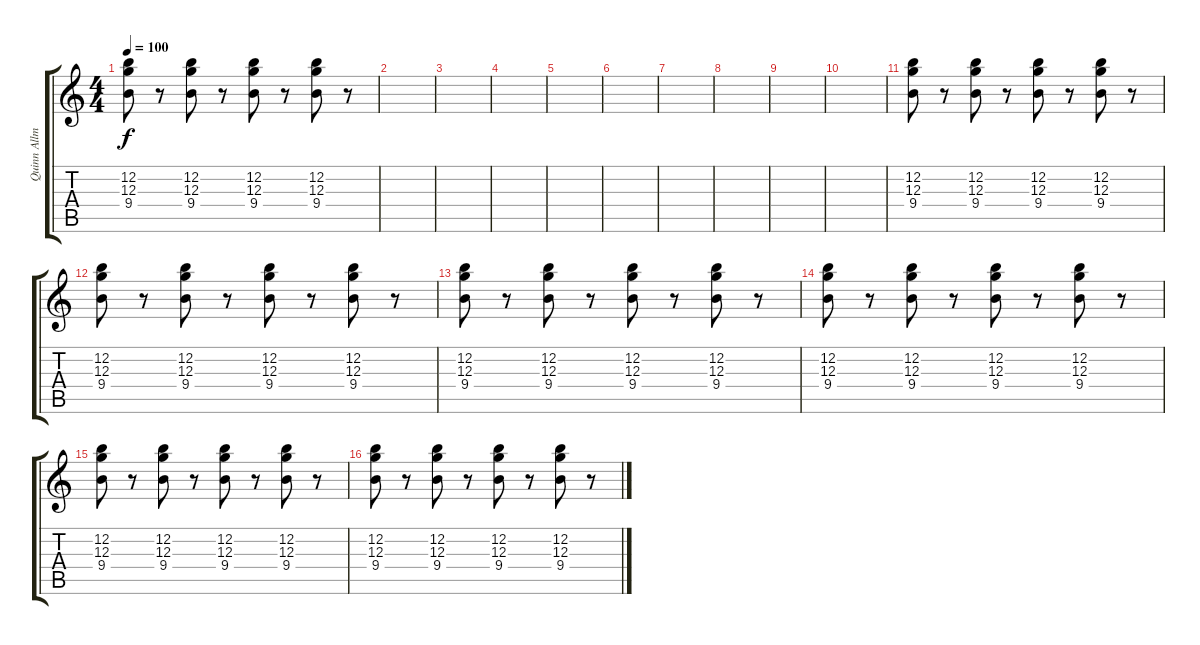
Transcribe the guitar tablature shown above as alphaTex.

\track ("Quinn Allman-guitar 2" "Quinn Allm") {instrument electricguitarclean}
\staff {score tabs}
\tuning (E4 B3 G3 D3 A2 D2) {hide}
\ts (4 4)
\tempo 100
\clef g2
\ks c
(12.2 12.3 9.4).8{dy f} r.8 (12.2 12.3 9.4).8 r.8 (12.2 12.3 9.4).8 r.8 (12.2 12.3 9.4).8 r.8 |
|
|
|
|
|
|
|
|
|
(12.2 12.3 9.4).8 r.8 (12.2 12.3 9.4).8 r.8 (12.2 12.3 9.4).8 r.8 (12.2 12.3 9.4).8 r.8 |
(12.2 12.3 9.4).8 r.8 (12.2 12.3 9.4).8 r.8 (12.2 12.3 9.4).8 r.8 (12.2 12.3 9.4).8 r.8 |
(12.2 12.3 9.4).8 r.8 (12.2 12.3 9.4).8 r.8 (12.2 12.3 9.4).8 r.8 (12.2 12.3 9.4).8 r.8 |
(12.2 12.3 9.4).8 r.8 (12.2 12.3 9.4).8 r.8 (12.2 12.3 9.4).8 r.8 (12.2 12.3 9.4).8 r.8 |
(12.2 12.3 9.4).8 r.8 (12.2 12.3 9.4).8 r.8 (12.2 12.3 9.4).8 r.8 (12.2 12.3 9.4).8 r.8 |
(12.2 12.3 9.4).8 r.8 (12.2 12.3 9.4).8 r.8 (12.2 12.3 9.4).8 r.8 (12.2 12.3 9.4).8 r.8
